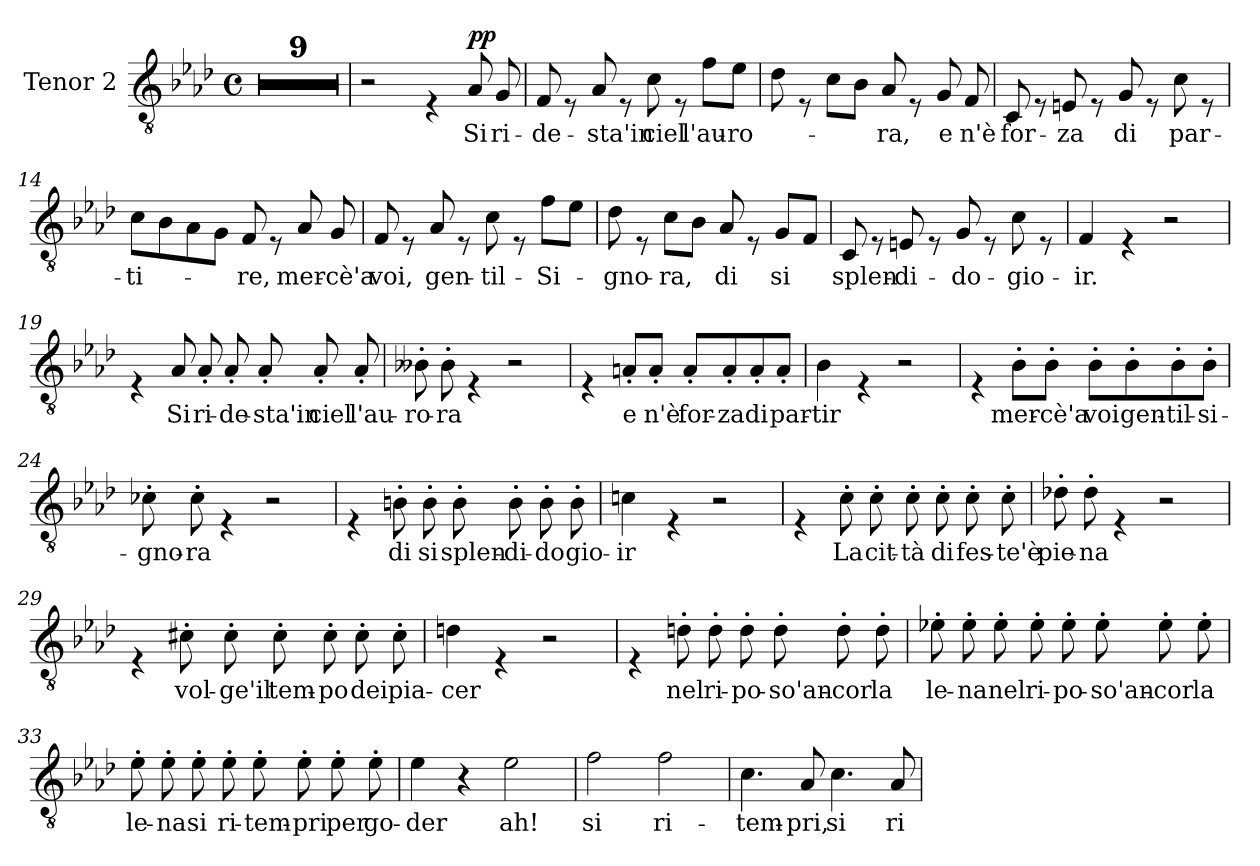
**kern	**text	**dynam
*part1	*part1	*part1
*staff1	*staff1	*staff1
*I"Tenor 2	*	*
*I'T.2	*	*
*clefGv2	*	*
*k[b-e-a-d-]	*	*
*A-:	*	*
*M4/4	*	*
*met(c)	*	*
=1	=1	=1
1r	.	.
=2	=2	=2
1r	.	.
=3	=3	=3
1r	.	.
=4	=4	=4
1r	.	.
=5	=5	=5
1r	.	.
!!LO:LB:g=z
=6	=6	=6
1r	.	.
=7	=7	=7
1r	.	.
=8	=8	=8
1r	.	.
=9	=9	=9
1r	.	.
!!LO:PB:g=z
=10	=10	=10
2r	.	.
4rE	.	.
!	!	!LO:DY:a
8A-/	Si	pp
8G/	ri-	.
=11	=11	=11
8F/	-de-	.
8rE	.	.
8A-/	-sta'in	.
8rE	.	.
8c\	ciel	.
8rE	.	.
8f\L	l'au-	.
8e-\J	-ro-	.
=12	=12	=12
8d-\	.	.
8rE	.	.
8c\L	.	.
8B-\J	.	.
8A-/	-ra,	.
8rE	.	.
8G/	e	.
8F/	n'è	.
=13	=13	=13
8C/	for-	.
8rE	.	.
8En/	-za	.
8rE	.	.
8G/	di	.
8rE	.	.
8c\	par-	.
8rE	.	.
!!LO:PB:g=z
=14	=14	=14
8c\L	-ti-	.
8B-\	.	.
8A-\	.	.
8G\J	.	.
8F/	-re,	.
8rE	.	.
8A-/	mer-	.
8G/	-cè'a	.
=15	=15	=15
8F/	voi,	.
8rE	.	.
8A-/	gen-	.
8rE	.	.
8c\	-til-	.
8rE	.	.
8f\L	-Si-	.
8e-\J	.	.
=16	=16	=16
8d-\	-gno-	.
8rE	.	.
8c\L	-ra,	.
8B-\J	.	.
8A-/	di	.
8rE	.	.
8G/L	si	.
8F/J	.	.
!!LO:PB:g=z
=17	=17	=17
8C/	splen-	.
8rE	.	.
8En/	-di-	.
8rE	.	.
8G/	-do-	.
8rE	.	.
8c\	-gio-	.
8rE	.	.
=18	=18	=18
4F/	-ir.	.
4rE	.	.
2r	.	.
=19	=19	=19
4rE	.	.
8A-/	-Si	.
8A-'/	ri-	.
8A-'/	-de-	.
8A-'/	-sta'in	.
8A-'/	ciel	.
8A-'/	l'au-	.
!!LO:PB:g=z
=20	=20	=20
8B--X'\	-ro-	.
8B--'\	-ra	.
4rE	.	.
2r	.	.
=21	=21	=21
4rE	.	.
8An'/L	e	.
8A'/J	n'è	.
8A'/L	for-	.
8A'/	-za	.
8A'/	di	.
8A'/J	par-	.
=22	=22	=22
4B-\	-tir	.
4rE	.	.
2r	.	.
!!LO:PB:g=z
=23	=23	=23
4rE	.	.
8B-'\L	mer-	.
8B-'\J	-cè'a	.
8B-'\L	voi	.
8B-'\	gen-	.
8B-'\	-til-	.
8B-'\J	-si-	.
=24	=24	=24
8c-X'\	-gno-	.
8c-'\	-ra	.
4rE	.	.
2r	.	.
!!LO:PB:g=z
=25	=25	=25
4rE	.	.
8Bn'\	di	.
8B'\	si	.
8B'\	splen-	.
8B'\	-di-	.
8B'\	-do	.
8B'\	gio-	.
=26	=26	=26
4cn\	-ir	.
4rE	.	.
2r	.	.
=27	=27	=27
4rE	.	.
8c'\	La	.
8c'\	cit-	.
8c'\	-tà	.
8c'\	di	.
8c'\	fes-	.
8c'\	-te'è	.
!!LO:PB:g=z
=28	=28	=28
8d-X'\	pie-	.
8d-'\	-na	.
4rE	.	.
2r	.	.
=29	=29	=29
4rE	.	.
8c#X'\	vol-	.
8c#'\	-ge'il	.
8c#'\	tem-	.
8c#'\	-po	.
8c#'\	dei	.
8c#'\	pia-	.
!!LO:PB:g=z
=30	=30	=30
4dn\	-cer	.
4rE	.	.
2r	.	.
=31	=31	=31
4rE	.	.
8dn'\	nel	.
8d'\	ri-	.
8d'\	-po-	.
8d'\	-so'an-	.
8d'\	-cor	.
8d'\	la	.
!!LO:PB:g=z
=32	=32	=32
8e-X'\	le-	.
8e-'\	-na	.
8e-'\	nel	.
8e-'\	ri-	.
8e-'\	-po-	.
8e-'\	-so'an-	.
8e-'\	-cor	.
8e-'\	la	.
=33	=33	=33
8e-'\	le-	.
8e-'\	-na	.
8e-'\	si	.
8e-'\	ri-	.
8e-'\	-tem-	.
8e-'\	-pri	.
8e-'\	per	.
8e-'\	go-	.
=34	=34	=34
4e-\	-der	.
4r	.	.
2e-\	ah!	.
!!LO:PB:g=z
=35	=35	=35
2f\	si	.
2f\	ri-	.
=36	=36	=36
4.c\	-tem-	.
8A-/	-pri,	.
4.c\	si	.
8A-/	ri-	.
=	=	=
*-	*-	*-
